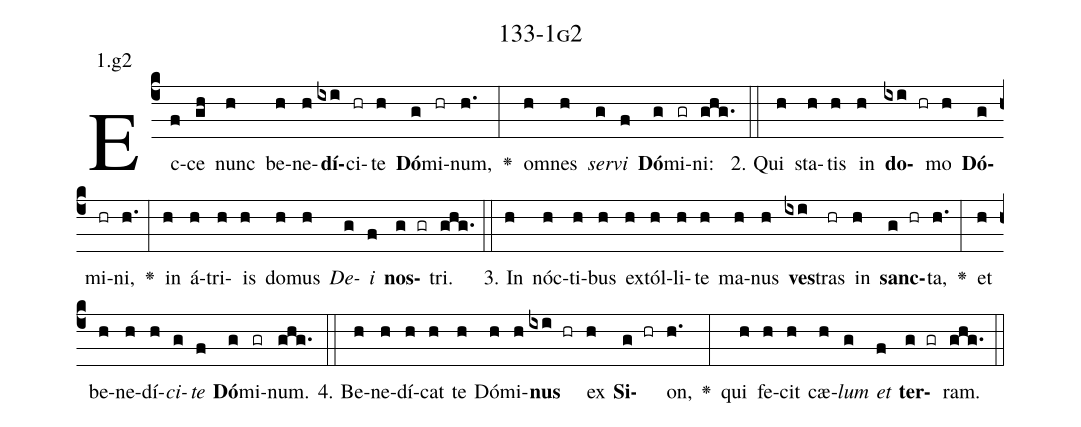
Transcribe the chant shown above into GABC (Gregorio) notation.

name: 133-1g2;
annotation: 1.g2;
%%
(c4)Ec(f)ce(gh) nunc(h) be(h)ne(h)<b>dí</b>(ixi)ci(hr)te(h) <b>Dó</b>(g)mi(hr)num,(h.) <v>\greheightstar</v>(:) om(h)nes(h) <i>ser</i>(g)<i>vi</i>(f) <b>Dó</b>(g)mi(gr)ni:(ghg.) (::)
2. Qui(h) sta(h)tis(h) in(h) <b>do</b>(ixi hr)mo(h) <b>Dó</b>(g)mi(hr)ni,(h.) <v>\greheightstar</v>(:) in(h) á(h)tri(h)is(h) do(h)mus(h) <i>De</i>(g)<i>i</i>(f) <b>nos</b>(g gr)tri.(ghg.) (::)
3. In(h) nóc(h)ti(h)bus(h) ex(h)tól(h)li(h)te(h) ma(h)nus(h) <b>ves</b>(ixi)tras(hr) in(h) <b>sanc</b>(g hr)ta,(h.) <v>\greheightstar</v>(:) et(h) be(h)ne(h)dí(h)<i>ci</i>(g)<i>te</i>(f) <b>Dó</b>(g)mi(gr)num.(ghg.) (::)
4. Be(h)ne(h)dí(h)cat(h) te(h) Dó(h)mi(h)<b>nus</b>(ixi hr) ex(h) <b>Si</b>(g hr)on,(h.) <v>\greheightstar</v>(:) qui(h) fe(h)cit(h) cæ(h)<i>lum</i>(g) <i>et</i>(f) <b>ter</b>(g gr)ram.(ghg.) (::)
